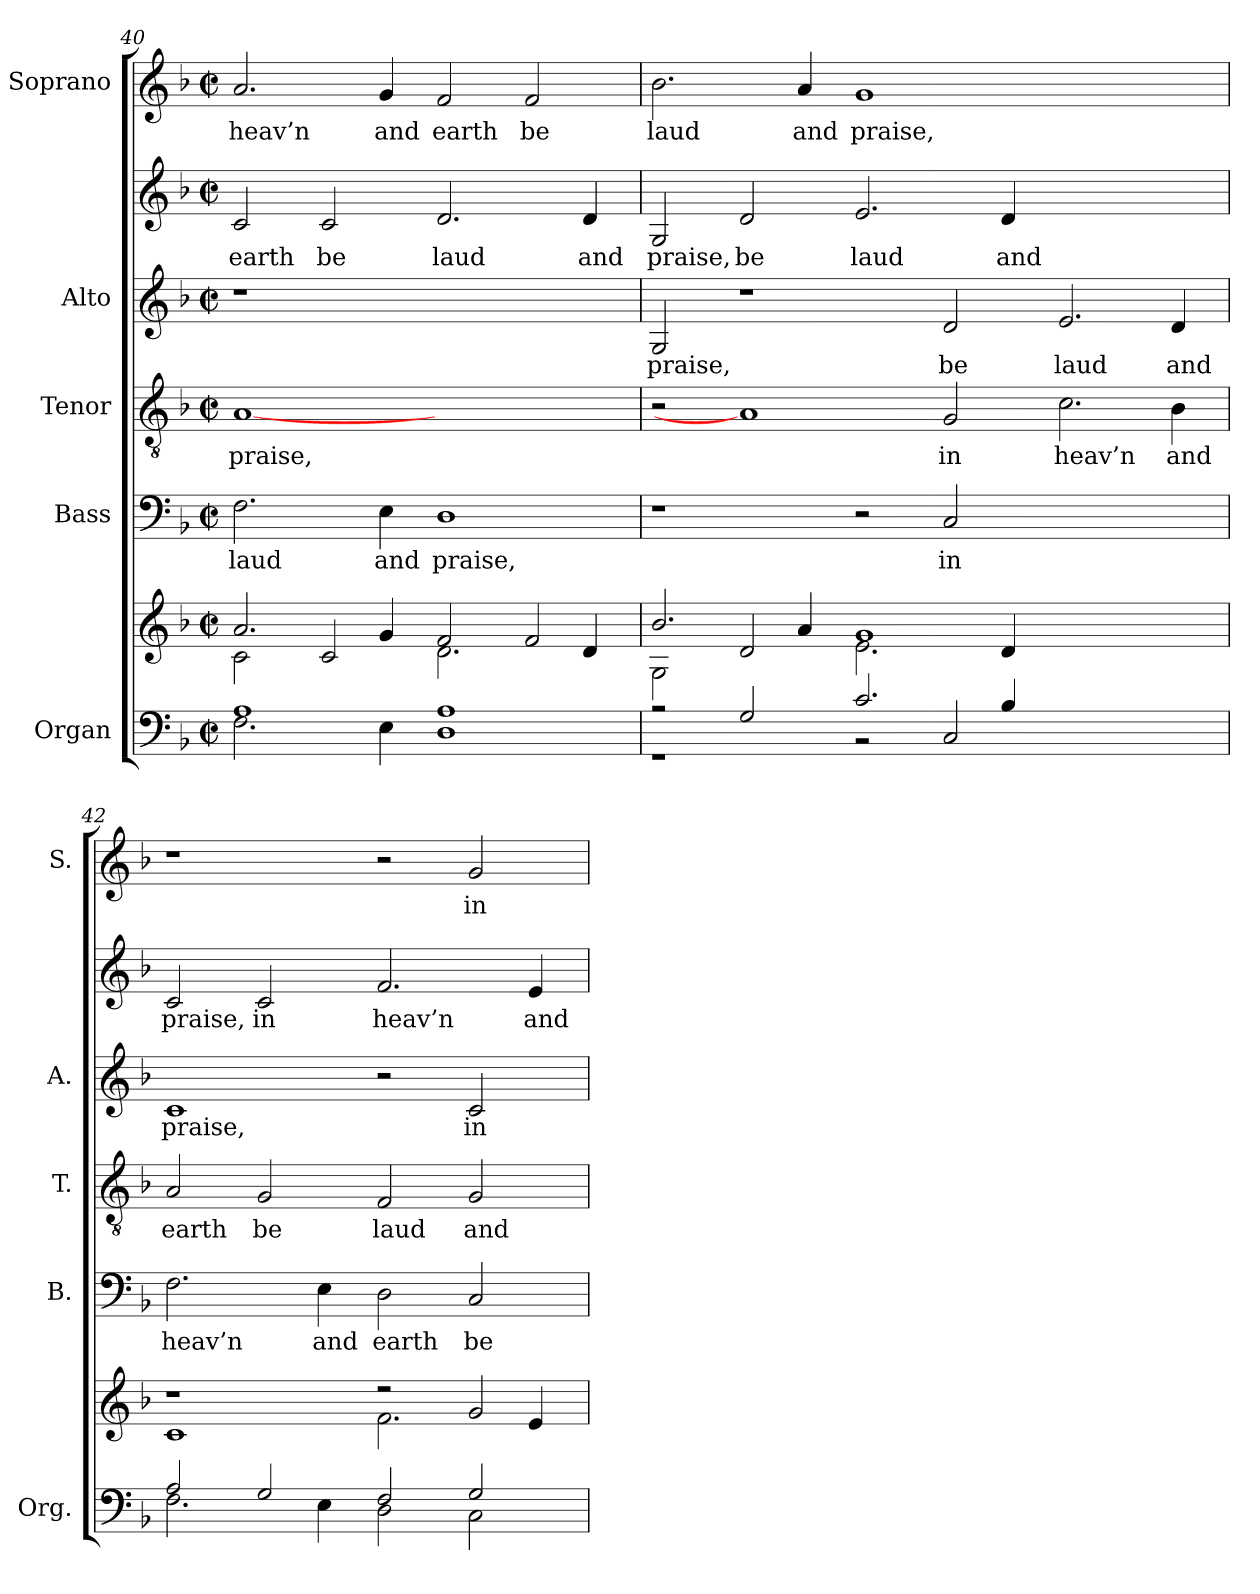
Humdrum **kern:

**kern	**kern	**kern	**text	**kern	**text	**kern	**text	**kern	**text	**kern	**text
*part5	*part5	*part4	*part4	*part3	*part3	*part2	*part2	*part2	*part2	*part1	*part1
*staff7	*staff6	*staff5	*staff5	*staff4	*staff4	*staff3	*staff3	*staff2	*staff2	*staff1	*staff1
*I"Organ	*	*I"Bass	*	*I"Tenor	*	*I"Alto	*	*	*	*I"Soprano	*
*I'Org.	*	*I'B.	*	*I'T.	*	*I'A.	*	*	*	*I'S.	*
*clefF4	*clefG2	*clefF4	*	*clefGv2	*	*clefG2	*	*clefG2	*	*clefG2	*
*	*	*	*	*ITrd7c12	*	*	*	*	*	*	*
*k[b-]	*k[b-]	*k[b-]	*	*k[b-]	*	*k[b-]	*	*k[b-]	*	*k[b-]	*
*F:	*F:	*F:	*	*F:	*	*F:	*	*F:	*	*F:	*
*M2/2	*M2/2	*M2/2	*	*M2/2	*	*M2/2	*	*M2/2	*	*M2/2	*
*met(c|)	*met(c|)	*met(c|)	*	*met(c|)	*	*met(c|)	*	*met(c|)	*	*met(c|)	*
=40	=40	=40	=40	=40	=40	=40	=40	=40	=40	=40	=40
*^	*^	*	*	*	*	*	*	*	*	*	*
!	!	!	!	!	!LO:LY:b:color=#000000	!	!	!	!	!	!	!	!
!	!	!	!	!	!	!	!LO:LY:b:color=#000000	!	!	!	!	!	!
!	!	!	!	!	!	!	!	!	!	!	!LO:LY:b:color=#000000	!	!
!	!	!	!	!	!	!	!	!	!	!	!	!	!LO:LY:b:color=#000000
1Ai	2.Fi\	2.ai/	2ci\	2.Fi\	laud	[1AAi	praise,	1r	.	2ci/	earth	2.ai/	heav’n
!	!	!	!	!	!	!	!	!	!	!	!LO:LY:b:color=#000000	!	!
.	.	.	2ci/	.	.	.	.	.	.	2ci/	be	.	.
!	!	!	!	!	!LO:LY:b:color=#000000	!	!	!	!	!	!	!	!
!	!	!	!	!	!	!	!	!	!	!	!	!	!LO:LY:b:color=#000000
.	4Ei\	4gi/	.	4Ei\	and	.	.	.	.	.	.	4gi/	and
!	!	!	!	!	!LO:LY:b:color=#000000	!	!	!	!	!	!	!	!
!	!	!	!	!	!	!	!	!	!	!	!LO:LY:b:color=#000000	!	!
!	!	!	!	!	!	!	!	!	!	!	!	!	!LO:LY:b:color=#000000
1Ai	1Di	2fi/	2.di\	1Di	praise,	1ryy	.	1ryy	.	2.di/	laud	2fi/	earth
!	!	!	!	!	!	!	!	!	!	!	!	!	!LO:LY:b:color=#000000
.	.	2fi/	.	.	.	.	.	.	.	.	.	2fi/	be
!	!	!	!	!	!	!	!	!	!	!	!LO:LY:b:color=#000000	!	!
.	.	.	4di/	.	.	.	.	.	.	4di/	and	.	.
!!LO:PB:g=z
=41	=41	=41	=41	=41	=41	=41	=41	=41	=41	=41	=41	=41	=41
!	!	!	!	!	!	!	!	!	!LO:LY:b:color=#000000	!	!	!	!
!	!	!	!	!	!	!	!	!	!	!	!LO:LY:b:color=#000000	!	!
!	!	!	!	!	!	!	!	!	!	!	!	!	!LO:LY:b:color=#000000
2r	1r	2.b-i/	2Gi\	1r	.	2r	.	2Gi/	praise,	2Gi/	praise,	2.b-i\	laud
!	!	!	!	!	!	!	!	!	!	!	!LO:LY:b:color=#000000	!	!
2Gi/	.	.	2di/	.	.	1AAi]	.	1r	.	2di/	be	.	.
!	!	!	!	!	!	!	!	!	!	!	!	!	!LO:LY:b:color=#000000
.	.	4ai/	.	.	.	.	.	.	.	.	.	4ai/	and
!	!	!	!	!	!	!	!	!	!	!	!LO:LY:b:color=#000000	!	!
!	!	!	!	!	!	!	!	!	!	!	!	!	!LO:LY:b:color=#000000
2.ci/	2r	1gi	2.ei\	2r	.	.	.	.	.	2.ei/	laud	1gi	praise,
!	!	!	!	!	!LO:LY:b:color=#000000	!	!	!	!	!	!	!	!
!	!	!	!	!	!	!	!LO:LY:b:color=#000000	!	!	!	!	!	!
!	!	!	!	!	!	!	!	!	!LO:LY:b:color=#000000	!	!	!	!
.	2Ci/	.	.	2Ci/	in	2GGi/	in	2di/	be	.	.	.	.
!	!	!	!	!	!	!	!	!	!	!	!LO:LY:b:color=#000000	!	!
4B-i/	.	.	4di/	.	.	.	.	.	.	4di/	and	.	.
!	!	!	!	!	!	!	!LO:LY:b:color=#000000	!	!	!	!	!	!
!	!	!	!	!	!	!	!	!	!LO:LY:b:color=#000000	!	!	!	!
1ryy	1ryy	1ryy	1ryy	1ryy	.	2.Ci\	heav’n	2.ei/	laud	1ryy	.	1ryy	.
!	!	!	!	!	!	!	!LO:LY:b:color=#000000	!	!	!	!	!	!
!	!	!	!	!	!	!	!	!	!LO:LY:b:color=#000000	!	!	!	!
.	.	.	.	.	.	4BB-i\	and	4di/	and	.	.	.	.
=42	=42	=42	=42	=42	=42	=42	=42	=42	=42	=42	=42	=42	=42
!	!	!	!	!	!LO:LY:b:color=#000000	!	!	!	!	!	!	!	!
!	!	!	!	!	!	!	!LO:LY:b:color=#000000	!	!	!	!	!	!
!	!	!	!	!	!	!	!	!	!LO:LY:b:color=#000000	!	!	!	!
!	!	!	!	!	!	!	!	!	!	!	!LO:LY:b:color=#000000	!	!
2Ai/	2.Fi\	1r	1ci	2.Fi\	heav’n	2AAi/	earth	1ci	praise,	2ci/	praise,	1r	.
!	!	!	!	!	!	!	!LO:LY:b:color=#000000	!	!	!	!	!	!
!	!	!	!	!	!	!	!	!	!	!	!LO:LY:b:color=#000000	!	!
2Gi/	.	.	.	.	.	2GGi/	be	.	.	2ci/	in	.	.
!	!	!	!	!	!LO:LY:b:color=#000000	!	!	!	!	!	!	!	!
.	4Ei\	.	.	4Ei\	and	.	.	.	.	.	.	.	.
!	!	!	!	!	!LO:LY:b:color=#000000	!	!	!	!	!	!	!	!
!	!	!	!	!	!	!	!LO:LY:b:color=#000000	!	!	!	!	!	!
!	!	!	!	!	!	!	!	!	!	!	!LO:LY:b:color=#000000	!	!
2Fi/	2Di\	2r	2.fi\	2Di\	earth	2FFi/	laud	2r	.	2.fi/	heav’n	2r	.
!	!	!	!	!	!LO:LY:b:color=#000000	!	!	!	!	!	!	!	!
!	!	!	!	!	!	!	!LO:LY:b:color=#000000	!	!	!	!	!	!
!	!	!	!	!	!	!	!	!	!LO:LY:b:color=#000000	!	!	!	!
!	!	!	!	!	!	!	!	!	!	!	!	!	!LO:LY:b:color=#000000
2Gi/	2Ci\	2gi/	.	2Ci/	be	2GGi/	and	2ci/	in	.	.	2gi/	in
!	!	!	!	!	!	!	!	!	!	!	!LO:LY:b:color=#000000	!	!
.	.	.	4ei/	.	.	.	.	.	.	4ei/	and	.	.
*v	*v	*	*	*	*	*	*	*	*	*	*	*	*
*	*v	*v	*	*	*	*	*	*	*	*	*	*
=	=	=	=	=	=	=	=	=	=	=	=
*-	*-	*-	*-	*-	*-	*-	*-	*-	*-	*-	*-
